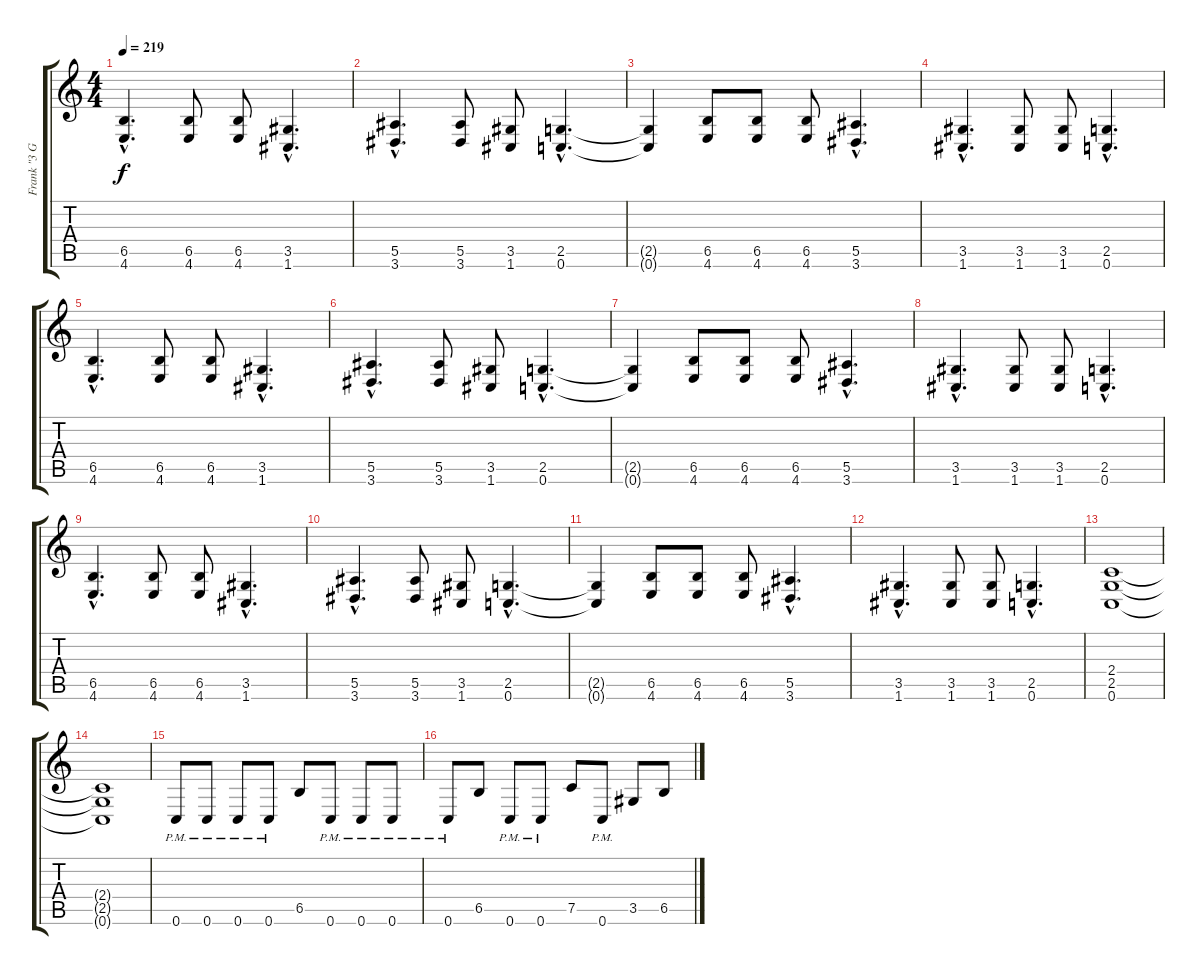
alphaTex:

\track ("Frank \"3 Gun\" Novinec (Guitar)" "Frank \"3 G") {instrument distortionguitar}
\staff {score tabs}
\tuning (C4 G3 Eb3 Bb2 F2 C2) {hide}
\ts (4 4)
\tempo 219
\clef g2
\ks c
(6.5{hac} 4.6{hac}).4{d dy f} (6.5 4.6).8 (6.5 4.6).8 (3.5{hac} 1.6{hac}).4{d} |
(5.5{hac} 3.6{hac}).4{d} (5.5 3.6).8 (3.5 1.6).8 (2.5{hac} 0.6{hac}).4{d} |
(2.5{t} 0.6{t}).4 (6.5 4.6).8 (6.5 4.6).8 (6.5 4.6).8 (5.5{hac} 3.6{hac}).4{d} |
(3.5{hac} 1.6{hac}).4{d} (3.5 1.6).8 (3.5 1.6).8 (2.5{hac} 0.6{hac}).4{d} |
(6.5{hac} 4.6{hac}).4{d} (6.5 4.6).8 (6.5 4.6).8 (3.5{hac} 1.6{hac}).4{d} |
(5.5{hac} 3.6{hac}).4{d} (5.5 3.6).8 (3.5 1.6).8 (2.5{hac} 0.6{hac}).4{d} |
(2.5{t} 0.6{t}).4 (6.5 4.6).8 (6.5 4.6).8 (6.5 4.6).8 (5.5{hac} 3.6{hac}).4{d} |
(3.5{hac} 1.6{hac}).4{d} (3.5 1.6).8 (3.5 1.6).8 (2.5{hac} 0.6{hac}).4{d} |
(6.5{hac} 4.6{hac}).4{d} (6.5 4.6).8 (6.5 4.6).8 (3.5{hac} 1.6{hac}).4{d} |
(5.5{hac} 3.6{hac}).4{d} (5.5 3.6).8 (3.5 1.6).8 (2.5{hac} 0.6{hac}).4{d} |
(2.5{t} 0.6{t}).4 (6.5 4.6).8 (6.5 4.6).8 (6.5 4.6).8 (5.5{hac} 3.6{hac}).4{d} |
(3.5{hac} 1.6{hac}).4{d} (3.5 1.6).8 (3.5 1.6).8 (2.5{hac} 0.6{hac}).4{d} |
(2.4 2.5 0.6).1 |
(2.4{t} 2.5{t} 0.6{t}).1 |
0.6{pm}.8 0.6{pm}.8 0.6{pm}.8 0.6{pm}.8 6.5.8 0.6{pm}.8 0.6{pm}.8 0.6{pm}.8 |
0.6{pm}.8 6.5.8 0.6{pm}.8 0.6{pm}.8 7.5.8 0.6{pm}.8 3.5.8 6.5.8
